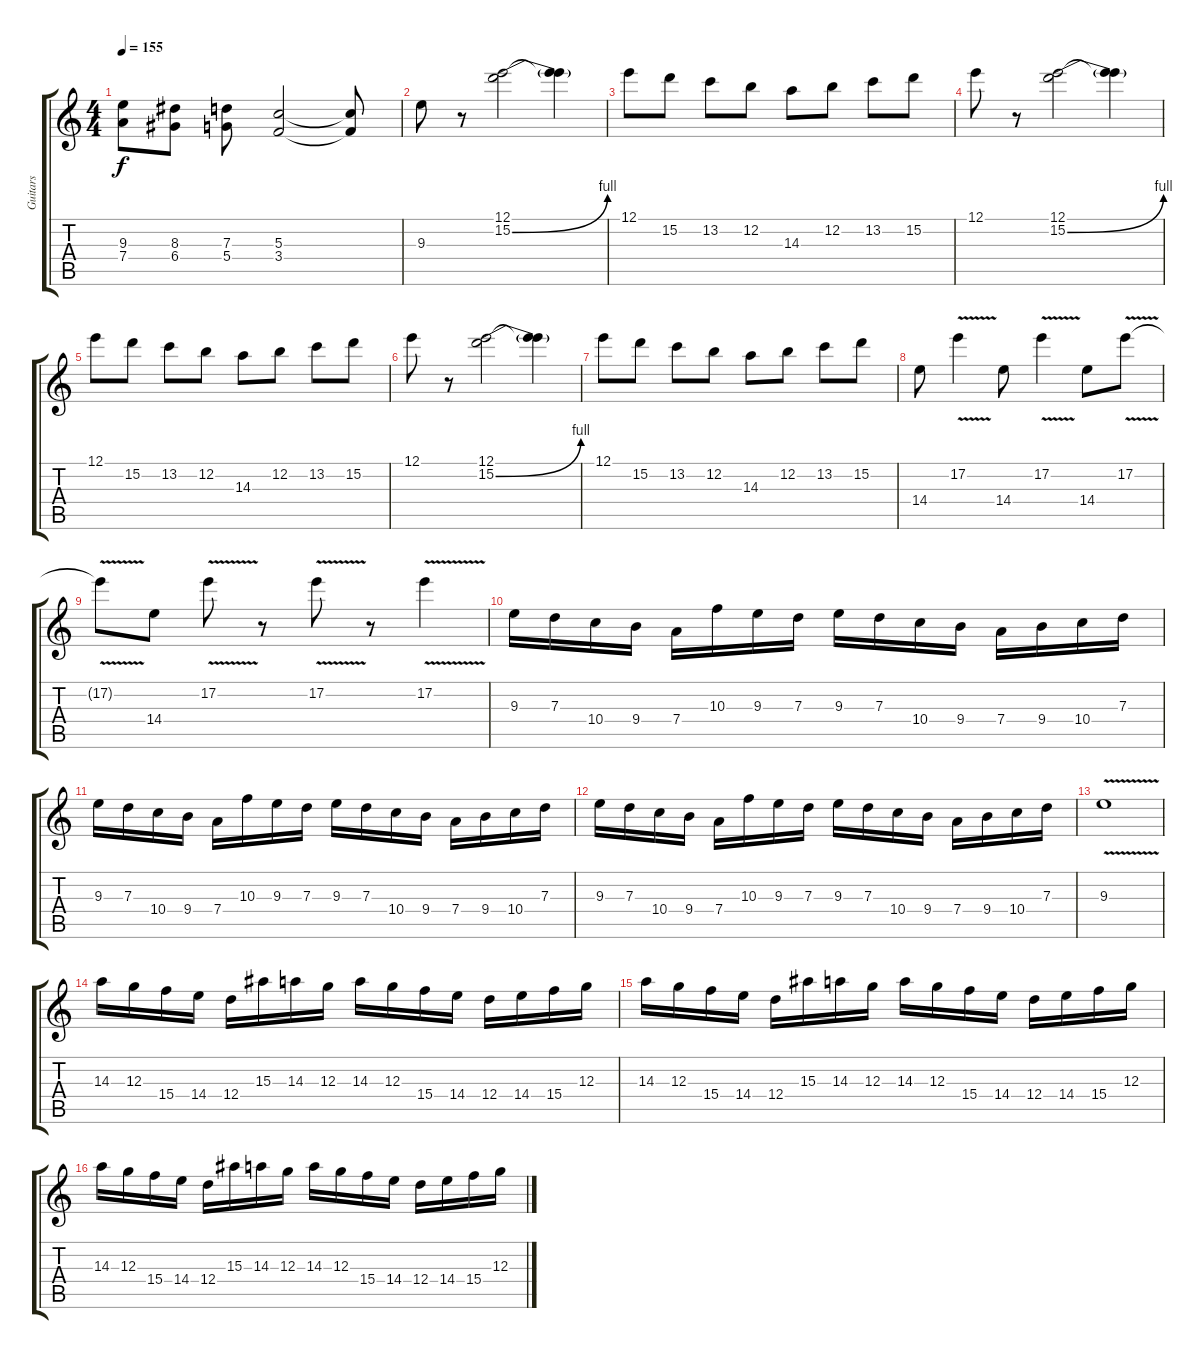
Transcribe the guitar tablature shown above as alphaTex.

\track ("Guitars" "Guitars") {instrument distortionguitar}
\staff {score tabs}
\tuning (E4 B3 G3 D3 A2 E2) {hide}
\ts (4 4)
\tempo 155
\clef g2
\ks c
(9.3 7.4).8{dy f} (8.3 6.4).8 (7.3 5.4).8 (5.3 3.4).2 (5.3{t} 3.4{t}).8 |
9.3.8 r.8 (12.1 15.2{be (bend 0 0 60 4)}).2 (12.1{t} 15.2{t}).4 |
12.1.8 15.2.8 13.2.8 12.2.8 14.3.8 12.2.8 13.2.8 15.2.8 |
12.1.8 r.8 (12.1 15.2{be (bend 0 0 60 4)}).2 (12.1{t} 15.2{t}).4 |
12.1.8 15.2.8 13.2.8 12.2.8 14.3.8 12.2.8 13.2.8 15.2.8 |
12.1.8 r.8 (12.1 15.2{be (bend 0 0 60 4)}).2 (12.1{t} 15.2{t}).4 |
12.1.8 15.2.8 13.2.8 12.2.8 14.3.8 12.2.8 13.2.8 15.2.8 |
14.4.8 17.2{v}.4 14.4.8 17.2{v}.4 14.4.8 17.2{v}.8 |
17.2{t}.8 14.4.8 17.2{v}.8 r.8 17.2{v}.8 r.8 17.2{v}.4 |
9.3.16{instrument distortionguitar} 7.3.16 10.4.16 9.4.16 7.4.16 10.3.16 9.3.16 7.3.16 9.3.16 7.3.16 10.4.16 9.4.16 7.4.16 9.4.16 10.4.16 7.3.16 |
9.3.16 7.3.16 10.4.16 9.4.16 7.4.16 10.3.16 9.3.16 7.3.16 9.3.16 7.3.16 10.4.16 9.4.16 7.4.16 9.4.16 10.4.16 7.3.16 |
9.3.16 7.3.16 10.4.16 9.4.16 7.4.16 10.3.16 9.3.16 7.3.16 9.3.16 7.3.16 10.4.16 9.4.16 7.4.16 9.4.16 10.4.16 7.3.16 |
9.3{v}.1 |
14.3.16 12.3.16 15.4.16 14.4.16 12.4.16 15.3.16 14.3.16 12.3.16 14.3.16 12.3.16 15.4.16 14.4.16 12.4.16 14.4.16 15.4.16 12.3.16 |
14.3.16 12.3.16 15.4.16 14.4.16 12.4.16 15.3.16 14.3.16 12.3.16 14.3.16 12.3.16 15.4.16 14.4.16 12.4.16 14.4.16 15.4.16 12.3.16 |
14.3.16 12.3.16 15.4.16 14.4.16 12.4.16 15.3.16 14.3.16 12.3.16 14.3.16 12.3.16 15.4.16 14.4.16 12.4.16 14.4.16 15.4.16 12.3.16
